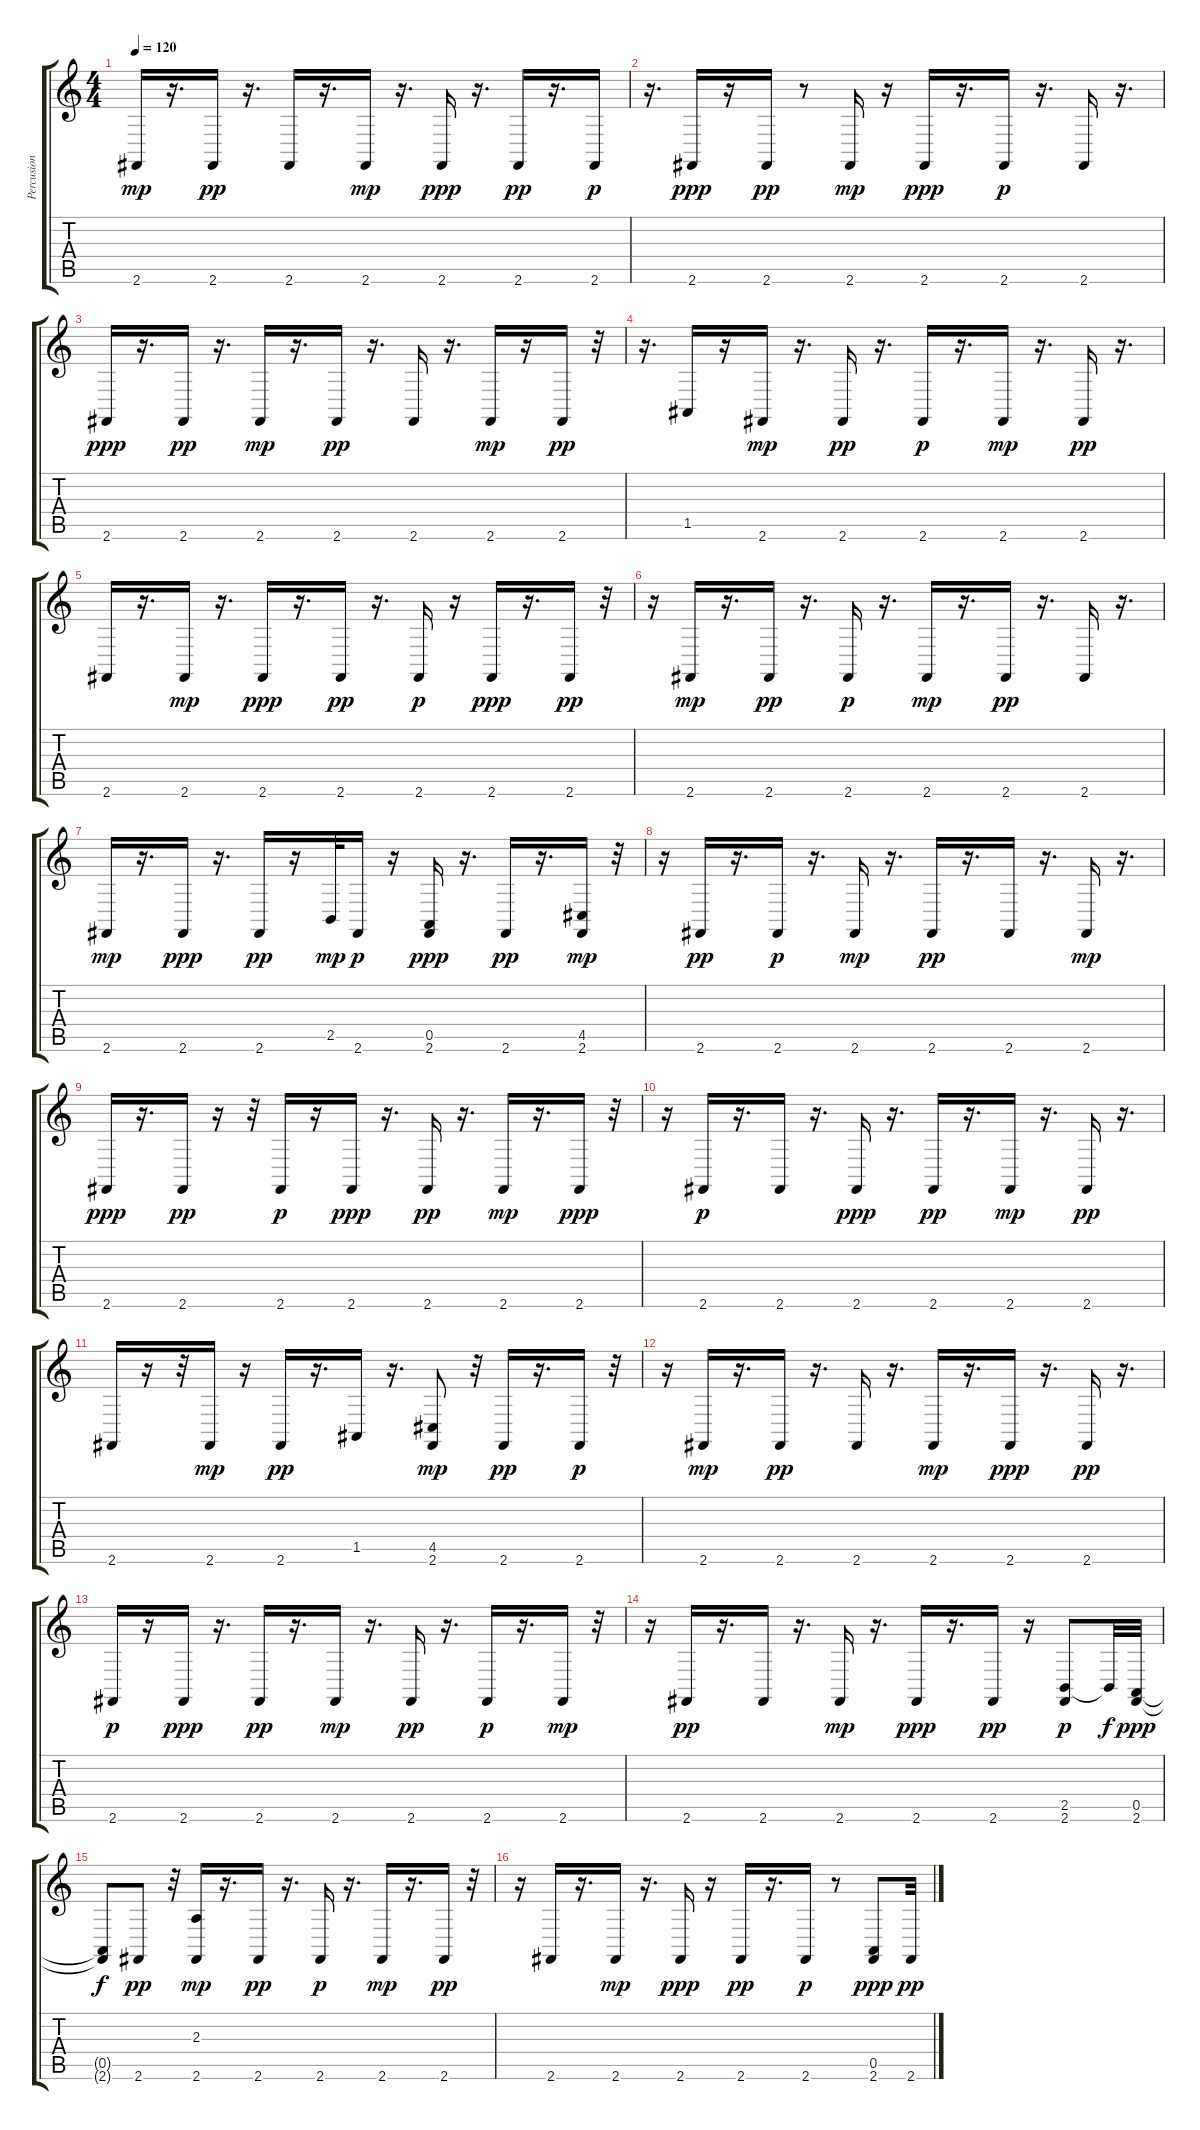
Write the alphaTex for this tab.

\track ("Percusion" "Percusion") {instrument woodblock}
\staff {score tabs}
\tuning (E4 B3 G3 D3 A2 E2) {hide}
\ts (4 4)
\tempo 120
\clef g2
\ks c
2.6.16{dy mp} r.16{d} 2.6.16{dy pp} r.16{d} 2.6.16 r.16{d} 2.6.16{dy mp} r.16{d} 2.6.16{dy ppp} r.16{d} 2.6.16{dy pp} r.16{d} 2.6.16{dy p} |
r.16{d} 2.6.16{dy ppp} r.16 2.6.16{dy pp} r.8 2.6.16{dy mp} r.16 2.6.16{dy ppp} r.16{d} 2.6.16{dy p} r.16{d} 2.6.16 r.16{d} |
2.6.16{dy ppp} r.16{d} 2.6.16{dy pp} r.16{d} 2.6.16{dy mp} r.16{d} 2.6.16{dy pp} r.16{d} 2.6.16 r.16{d} 2.6.16{dy mp} r.16 2.6.16{dy pp} r.32 |
r.16{d} 1.5.16 r.16 2.6.16{dy mp} r.16{d} 2.6.16{dy pp} r.16{d} 2.6.16{dy p} r.16{d} 2.6.16{dy mp} r.16{d} 2.6.16{dy pp} r.16{d} |
2.6.16 r.16{d} 2.6.16{dy mp} r.16{d} 2.6.16{dy ppp} r.16{d} 2.6.16{dy pp} r.16{d} 2.6.16{dy p} r.16 2.6.16{dy ppp} r.16{d} 2.6.16{dy pp} r.32 |
r.16 2.6.16{dy mp} r.16{d} 2.6.16{dy pp} r.16{d} 2.6.16{dy p} r.16{d} 2.6.16{dy mp} r.16{d} 2.6.16{dy pp} r.16{d} 2.6.16 r.16{d} |
2.6.16{dy mp} r.16{d} 2.6.16{dy ppp} r.16{d} 2.6.16{dy pp} r.16 2.5.32{dy mp} 2.6.16{dy p} r.16 (0.5 2.6).16{dy ppp} r.16{d} 2.6.16{dy pp} r.16{d} (4.5 2.6).16{dy mp} r.32 |
r.16 2.6.16{dy pp} r.16{d} 2.6.16{dy p} r.16{d} 2.6.16{dy mp} r.16{d} 2.6.16{dy pp} r.16{d} 2.6.16 r.16{d} 2.6.16{dy mp} r.16{d} |
2.6.16{dy ppp} r.16{d} 2.6.16{dy pp} r.16 r.32 2.6.16{dy p} r.16 2.6.16{dy ppp} r.16{d} 2.6.16{dy pp} r.16{d} 2.6.16{dy mp} r.16{d} 2.6.16{dy ppp} r.32 |
r.16 2.6.16{dy p} r.16{d} 2.6.16 r.16{d} 2.6.16{dy ppp} r.16{d} 2.6.16{dy pp} r.16{d} 2.6.16{dy mp} r.16{d} 2.6.16{dy pp} r.16{d} |
2.6.16 r.16 r.32 2.6.16{dy mp} r.16 2.6.16{dy pp} r.16{d} 1.5.16 r.16{d} (4.5 2.6).8{dy mp} r.32 2.6.16{dy pp} r.16{d} 2.6.16{dy p} r.32 |
r.16 2.6.16{dy mp} r.16{d} 2.6.16{dy pp} r.16{d} 2.6.16 r.16{d} 2.6.16{dy mp} r.16{d} 2.6.16{dy ppp} r.16{d} 2.6.16{dy pp} r.16{d} |
2.6.16{dy p} r.16 2.6.16{dy ppp} r.16{d} 2.6.16{dy pp} r.16{d} 2.6.16{dy mp} r.16{d} 2.6.16{dy pp} r.16{d} 2.6.16{dy p} r.16{d} 2.6.16{dy mp} r.32 |
r.16 2.6.16{dy pp} r.16{d} 2.6.16 r.16{d} 2.6.16{dy mp} r.16{d} 2.6.16{dy ppp} r.16{d} 2.6.16{dy pp} r.16 (2.5 2.6).8{dy p} 2.5{t}.32{dy f} (0.5 2.6).32{dy ppp} |
(0.5{t} 2.6{t}).8{dy f} 2.6.8{dy pp} r.32 (2.3 2.6).16{dy mp} r.16{d} 2.6.16{dy pp} r.16{d} 2.6.16{dy p} r.16{d} 2.6.16{dy mp} r.16{d} 2.6.16{dy pp} r.32 |
r.16 2.6.16 r.16{d} 2.6.16{dy mp} r.16{d} 2.6.16{dy ppp} r.16 2.6.16{dy pp} r.16{d} 2.6.16{dy p} r.8 (0.5 2.6).8{dy ppp} 2.6.32{dy pp}
